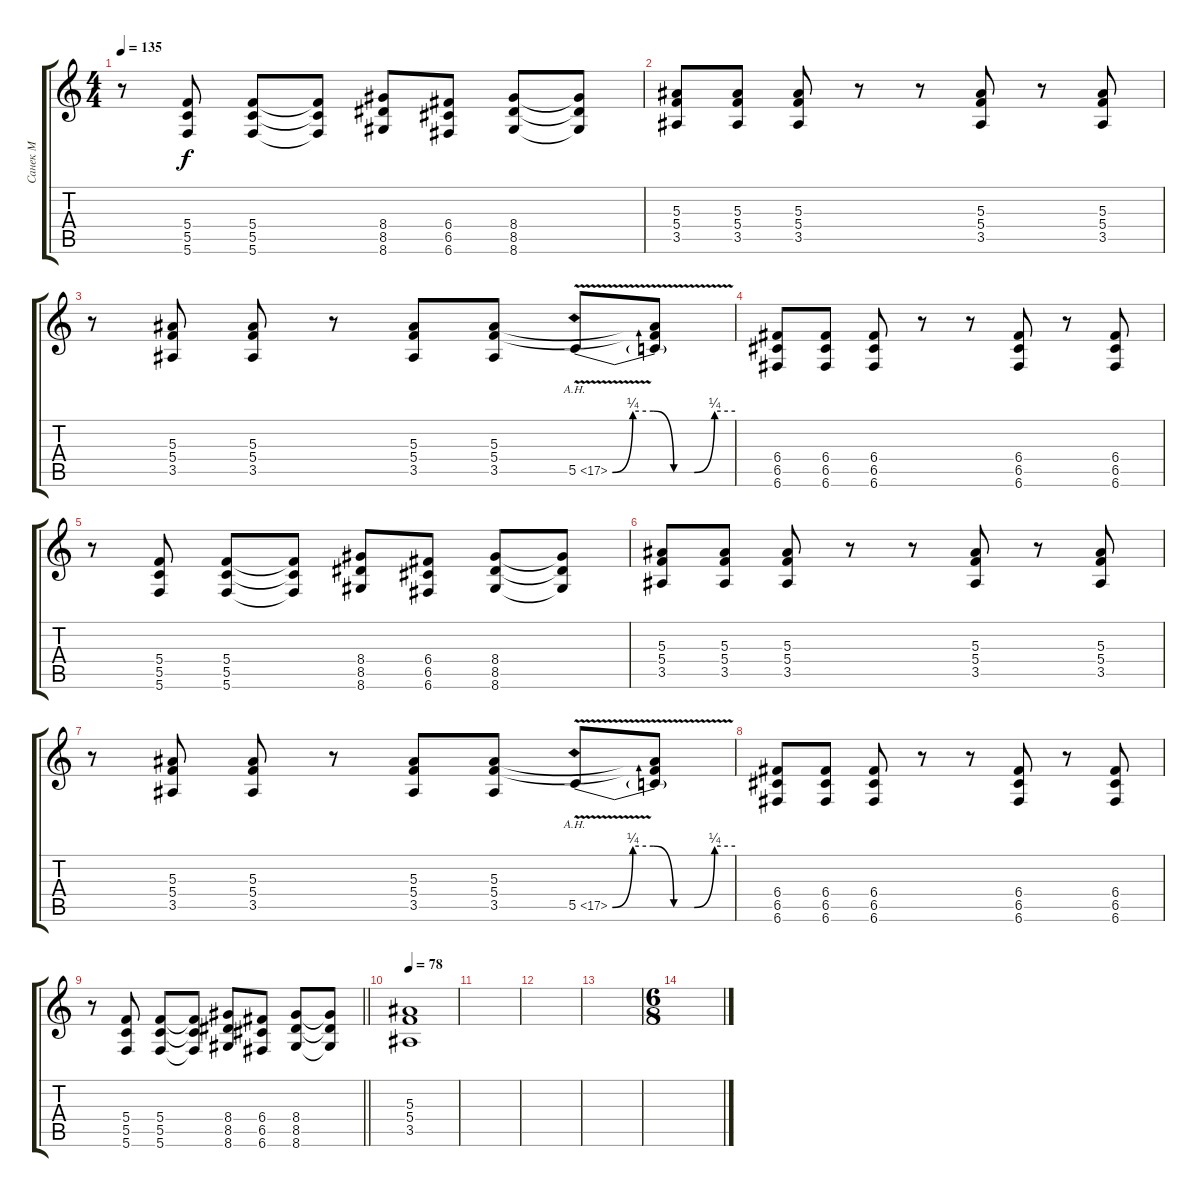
\track ("Санек М" "Санек М") {instrument overdrivenguitar}
\staff {score tabs}
\tuning (D4 A3 F3 C3 G2 C2) {hide}
\ts (4 4)
\tempo 135
\clef g2
\ks c
r.8{dy f} (5.4 5.5 5.6).8 (5.4 5.5 5.6).8 (5.4{t} 5.5{t} 5.6{t}).8 (8.4 8.5 8.6).8 (6.4 6.5 6.6).8 (8.4 8.5 8.6).8 (8.4{t} 8.5{t} 8.6{t}).8 |
(5.3 5.4 3.5).8 (5.3 5.4 3.5).8 (5.3 5.4 3.5).8 r.8 r.8 (5.3 5.4 3.5).8 r.8 (5.3 5.4 3.5).8 |
r.8 (5.3 5.4 3.5).8 (5.3 5.4 3.5).8 r.8 (5.3 5.4 3.5).8 (5.3 5.4 3.5).8 5.5{be (custom 0 0 10 1 20 1 30 0 40 0 50 1 60 1) ah 12 v}.8 (5.3{t} 5.4{t} 5.5{t}).8 |
(6.4 6.5 6.6).8 (6.4 6.5 6.6).8 (6.4 6.5 6.6).8 r.8 r.8 (6.4 6.5 6.6).8 r.8 (6.4 6.5 6.6).8 |
r.8 (5.4 5.5 5.6).8 (5.4 5.5 5.6).8 (5.4{t} 5.5{t} 5.6{t}).8 (8.4 8.5 8.6).8 (6.4 6.5 6.6).8 (8.4 8.5 8.6).8 (8.4{t} 8.5{t} 8.6{t}).8 |
(5.3 5.4 3.5).8 (5.3 5.4 3.5).8 (5.3 5.4 3.5).8 r.8 r.8 (5.3 5.4 3.5).8 r.8 (5.3 5.4 3.5).8 |
r.8 (5.3 5.4 3.5).8 (5.3 5.4 3.5).8 r.8 (5.3 5.4 3.5).8 (5.3 5.4 3.5).8 5.5{be (custom 0 0 10 1 20 1 30 0 40 0 50 1 60 1) ah 12 v}.8 (5.3{t} 5.4{t} 5.5{t}).8 |
(6.4 6.5 6.6).8 (6.4 6.5 6.6).8 (6.4 6.5 6.6).8 r.8 r.8 (6.4 6.5 6.6).8 r.8 (6.4 6.5 6.6).8 |
\barLineRight lightlight
r.8 (5.4 5.5 5.6).8 (5.4 5.5 5.6).8 (5.4{t} 5.5{t} 5.6{t}).8 (8.4 8.5 8.6).8 (6.4 6.5 6.6).8 (8.4 8.5 8.6).8 (8.4{t} 8.5{t} 8.6{t}).8 |
\tempo 78
(5.3 5.4 3.5).1 |
|
|
|
\ts (6 8)
